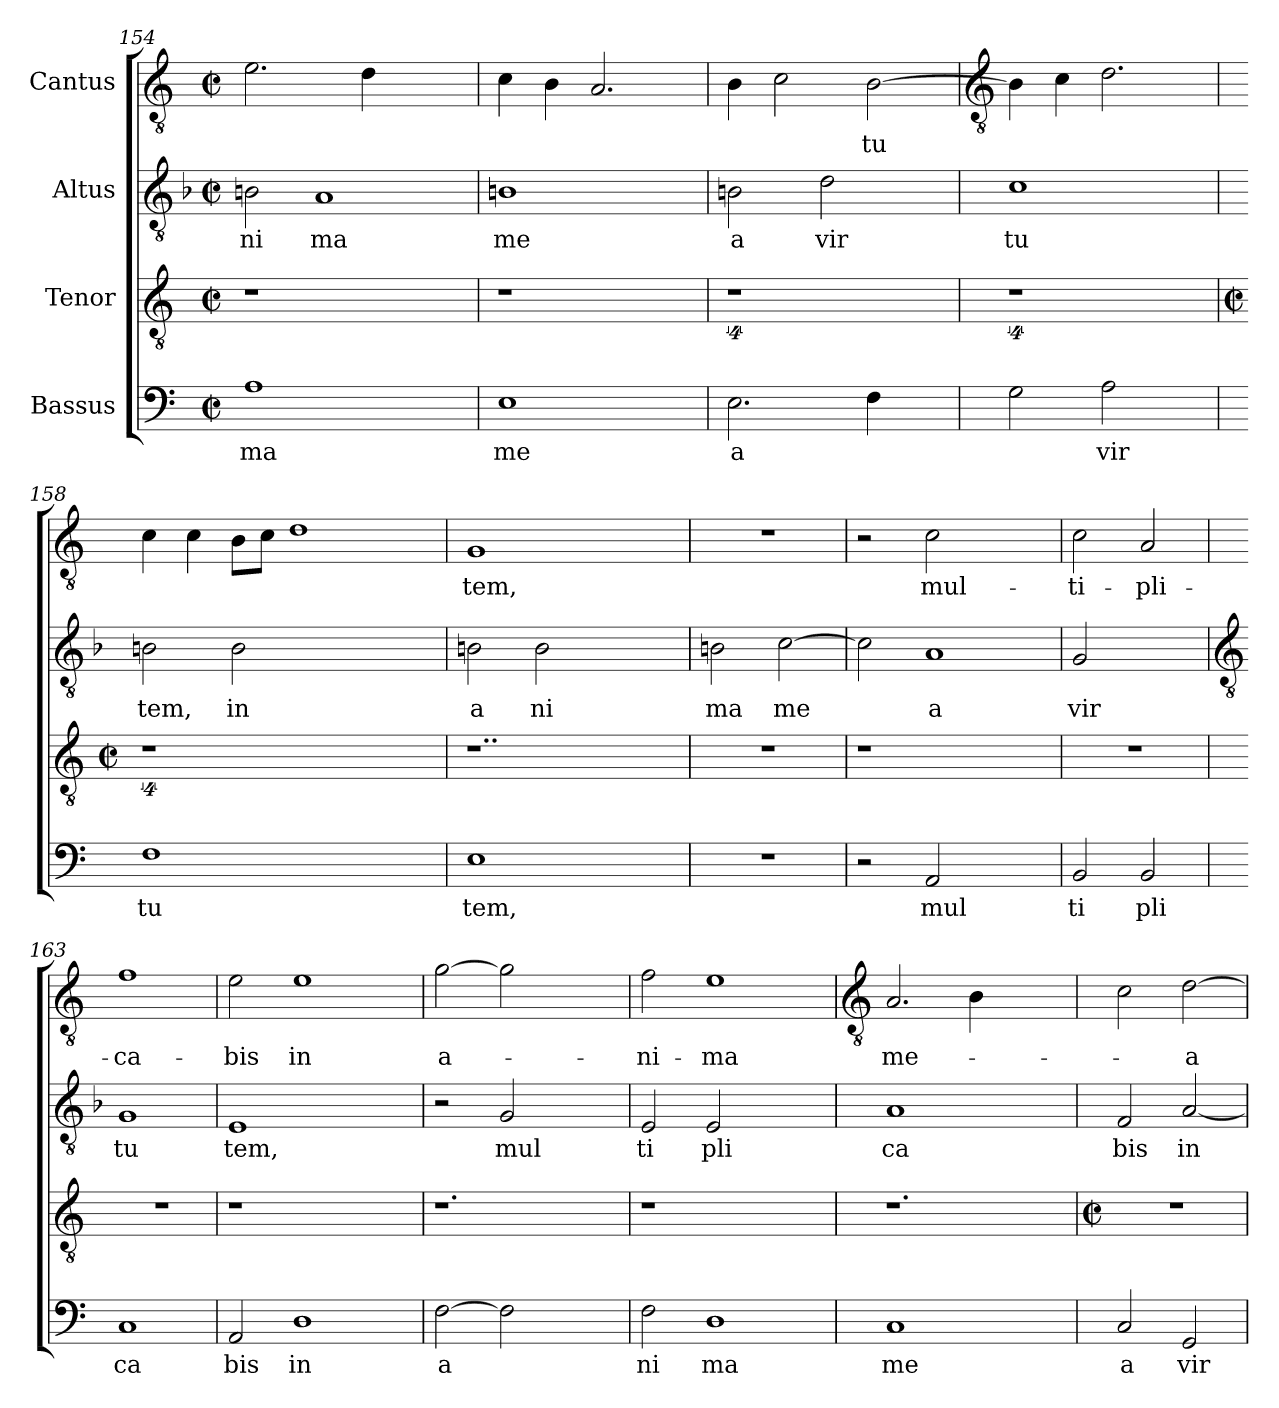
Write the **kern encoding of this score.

**kern	**text	**kern	**kern	**text	**kern	**text
*part4	*part4	*part3	*part2	*part2	*part1	*part1
*staff4	*staff4	*staff3	*staff2	*staff2	*staff1	*staff1
*I"Bassus	*	*I"Tenor	*I"Altus	*	*I"Cantus	*
*clefF4	*	*clefGv2	*clefGv2	*	*clefGv2	*
*k[]	*	*k[]	*k[b-]	*	*k[]	*
*C:	*	*C:	*F:	*	*C:	*
*M2/2	*	*M2/2	*M2/2	*	*M2/2	*
*met(c|)	*	*met(c|)	*met(c|)	*	*met(c|)	*
=154	=154	=154	=154	=154	=154	=154
!	!LO:LY:b	!	!	!LO:LY:b	!	!
1A	ma	1r	2Bn\	ni	2.e\	.
!	!	!	!	!LO:LY:b	!	!
.	.	.	1A	ma	.	.
.	.	.	.	.	4d\	.
2ryy	.	2ryy	.	.	2ryy	.
=155	=155	=155	=155	=155	=155	=155
!	!LO:LY:b	!	!	!LO:LY:b	!	!
1E	me	1r	1Bn	me	4c\	.
.	.	.	.	.	4B\	.
.	.	.	.	.	2.A/	.
4ryy	.	4ryy	4ryy	.	.	.
=156	=156	=156	=156	=156	=156	=156
!	!LO:LY:b	!	!	!LO:LY:b	!	!
2.E\	a	4%5r	2Bn\	a	4B\	.
.	.	.	.	.	2c\	.
!	!	!	!	!LO:LY:b	!	!
.	.	.	2d\	vir	.	.
!	!	!	!	!	!	!LO:LY:b
4F\	.	.	.	.	[2B\	tu
4ryy	.	.	4ryy	.	.	.
!!LO:LB:g=z
=157	=157	=157	=157	=157	=157	=157
*	*	*	*	*	*clefGv2	*
!	!	!	!	!LO:LY:b	!	!
2G\	.	4%5r	1c	tu	4B\]	.
.	.	.	.	.	4c\	.
!	!LO:LY:b	!	!	!	!	!
2A\	vir	.	.	.	2.d\	.
4ryy	.	.	4ryy	.	.	.
!!LO:LB:g=z
=158	=158	=158	=158	=158	=158	=158
*	*	*M2/2	*	*	*	*
*	*	*met(c|)	*	*	*	*
!	!LO:LY:b	!	!	!LO:LY:b	!	!
1F	tu	4%5r	2Bn\	tem,	4c\	.
.	.	.	.	.	4c\	.
!	!	!	!	!LO:LY:b	!	!
.	.	.	2B\	in	8B\L	.
.	.	.	.	.	8c\J	.
.	.	.	.	.	1d	.
2.ryy	.	.	2.ryy	.	.	.
.	.	2ryy	.	.	.	.
=159	=159	=159	=159	=159	=159	=159
!	!LO:LY:b	!	!	!LO:LY:b	!	!LO:LY:b
1E	tem,	1..r	2Bn\	a	1G	tem,
!	!	!	!	!LO:LY:b	!	!
.	.	.	2B\	ni	.	.
2.ryy	.	.	2.ryy	.	2.ryy	.
!!LO:LB:g=z
=160	=160	=160	=160	=160	=160	=160
!	!	!	!	!LO:LY:b	!	!
1r	.	1r	2Bn\	ma	1r	.
!	!	!	!	!LO:LY:b	!	!
.	.	.	[2c\	me	.	.
=161	=161	=161	=161	=161	=161	=161
2r	.	1r	2c\]	.	2r	.
!	!LO:LY:b	!	!	!LO:LY:b	!	!LO:LY:b
2AA/	mul	.	1A	a	2c\	mul-
2ryy	.	2ryy	.	.	2ryy	.
=162	=162	=162	=162	=162	=162	=162
!	!LO:LY:b	!	!	!LO:LY:b	!	!LO:LY:b
2BB/	ti	1r	2G/	vir	2c\	-ti-
!	!LO:LY:b	!	!	!	!	!LO:LY:b
2BB/	pli	.	2ryy	.	2A/	-pli-
!!LO:LB:g=z
=163	=163	=163	=163	=163	=163	=163
*	*	*	*clefGv2	*	*	*
!	!LO:LY:b	!	!	!LO:LY:b	!	!LO:LY:b
1C	ca	1r	1G	tu	1f	-ca-
=164	=164	=164	=164	=164	=164	=164
!	!LO:LY:b	!	!	!LO:LY:b	!	!LO:LY:b
2AA/	bis	1r	1E	tem,	2e\	-bis
!	!LO:LY:b	!	!	!	!	!LO:LY:b
1D	in	.	.	.	1e	in
.	.	2ryy	2ryy	.	.	.
=165	=165	=165	=165	=165	=165	=165
!	!LO:LY:b	!	!	!	!	!LO:LY:b
[2F\	a	1.r	2r	.	[2g\	a-
!	!	!	!	!LO:LY:b	!	!
2F\]	.	.	2G/	mul	2g\]	.
2ryy	.	.	2ryy	.	2ryy	.
=166	=166	=166	=166	=166	=166	=166
!	!LO:LY:b	!	!	!LO:LY:b	!	!LO:LY:b
2F\	ni	1r	2E/	ti	2f\	-ni-
!	!LO:LY:b	!	!	!LO:LY:b	!	!LO:LY:b
1D	ma	.	2E/	pli	1e	-ma
.	.	2ryy	2ryy	.	.	.
!!LO:LB:g=z
=167	=167	=167	=167	=167	=167	=167
*	*	*	*	*	*clefGv2	*
!	!LO:LY:b	!	!	!LO:LY:b	!	!LO:LY:b
1C	me	1.r	1A	ca	2.A/	me-
.	.	.	.	.	4B\	.
2ryy	.	.	2ryy	.	2ryy	.
!!LO:LB:g=z
=168	=168	=168	=168	=168	=168	=168
*	*	*M2/2	*	*	*	*
*	*	*met(c|)	*	*	*	*
!	!LO:LY:b	!	!	!LO:LY:b	!	!
2C/	a	1r	2F/	bis	2c\	.
!	!LO:LY:b	!	!	!LO:LY:b	!	!LO:LY:b
2GG/	vir	.	[2A/	in	[2d\	-a
=	=	=	=	=	=	=
*-	*-	*-	*-	*-	*-	*-
